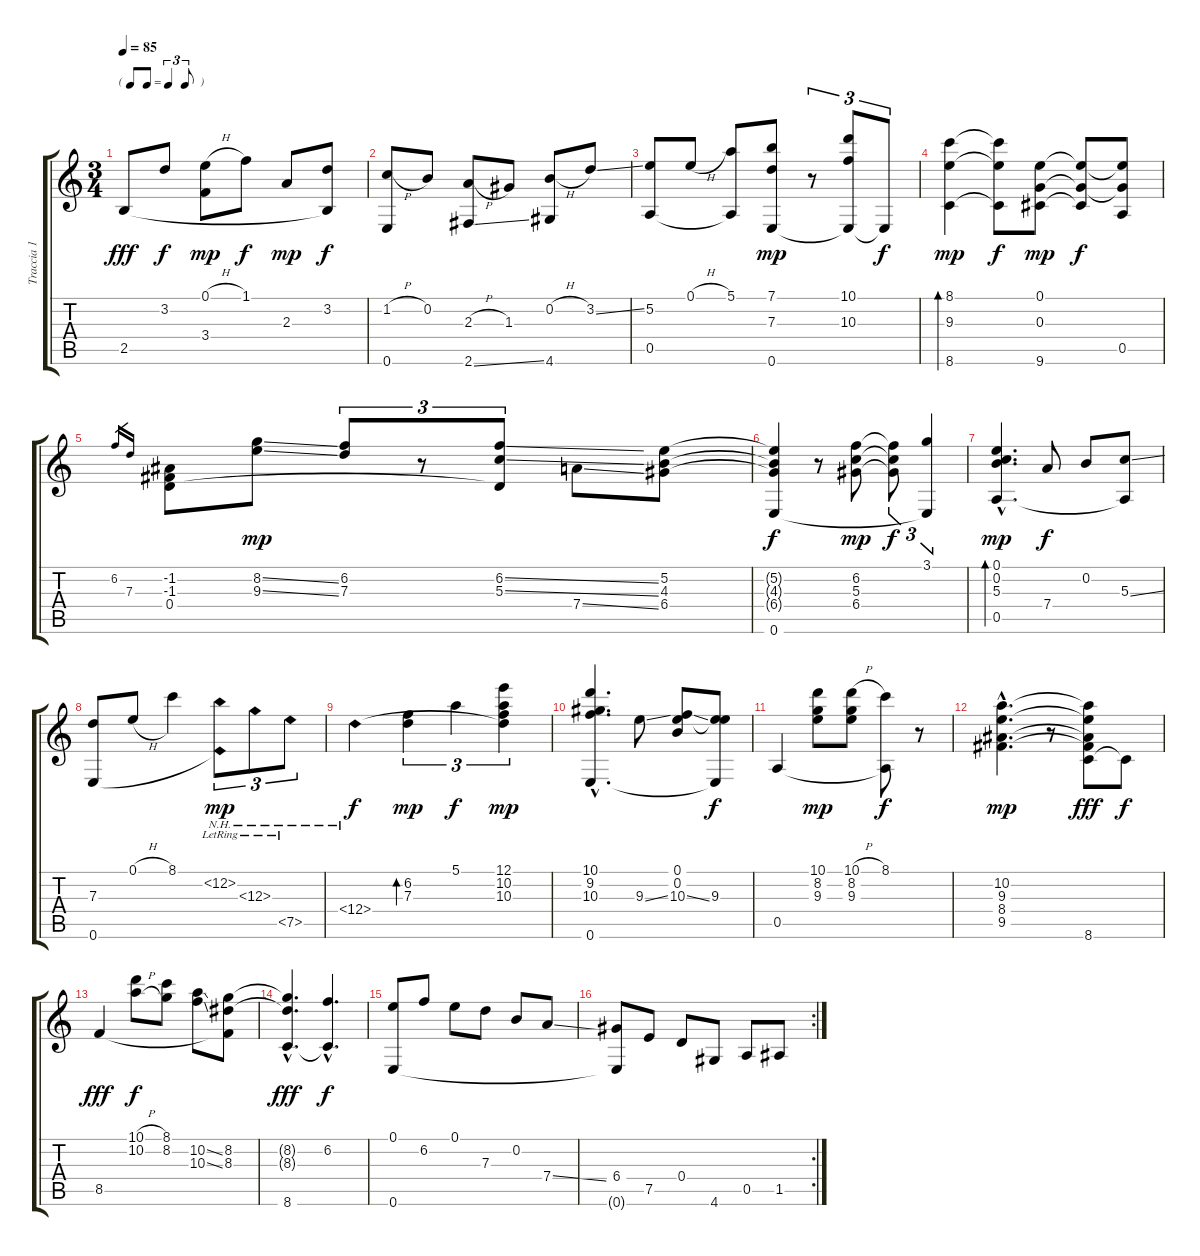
\track ("Traccia 1" "Traccia 1") {instrument acousticguitarnylon}
\staff {score tabs}
\tuning (E4 B3 G3 D3 A2 E2) {hide}
\ts (3 4)
\tf triplet8th
\tempo 85
\clef g2
\ks c
2.5.8{dy fff} 3.2.8{dy f} (0.1{h} 3.4).8{dy mp} 1.1.8{dy f} 2.3.8{dy mp} (3.2 2.5{t}).8{dy f} |
(1.2{h} 0.6).8 0.2.8 (2.3{h} 2.6{ss}).8 1.3.8 (0.2{h} 4.6).8 3.2{ss}.8 |
(5.2 0.5).8 0.1{h}.8 (5.1 0.5{t}).8 (7.1 7.3 0.6).8{dy mp} r.8{tu (3 2)} (10.1 10.3 0.6{t}).8{tu (3 2)} 0.6{t}.8{tu (3 2) dy f} |
(8.1 9.3 8.6).4{bd 240 dy mp} (8.1{t} 9.3{t} 8.6{t}).8{dy f} (0.1 0.3 9.6).8{dy mp} (0.1{t} 0.3{t} 9.6{t}).8{dy f} (0.1{t} 0.3{t} 0.5).8 |
6.2.16{gr} 7.3.16{gr} (-1.2 -1.3 0.4).8 (8.2{ss} 9.3{ss}).8{dy mp} (6.2 7.3).8{tu (3 2)} r.8{tu (3 2)} (6.2{ss} 5.3{ss} 0.4{t}).8{tu (3 2)} 7.4{ss}.8 (5.2 4.3 6.4).8 |
(5.2{t} 4.3{t} 6.4{t} 0.6).4{dy f} r.8 (6.2 5.3 6.4).8{dy mp} (6.2{t} 5.3{t} 6.4{t}).8{tu (3 2) dy f} (3.1 0.6{t}).4{tu (3 2)} |
(0.1{hac} 0.2{hac} 5.3{hac} 0.5{hac}).4{d bd 240 dy mp} 7.4.8{dy f} 0.2.8 (5.3{ss} 0.5{t}).8 |
(7.3 0.6).8 0.1{h}.8 8.1.4 (12.2{nh lr} 0.6{nh t}).8{tu (3 2) dy mp} 12.3{nh lr}.8{tu (3 2)} 7.5{nh lr}.8{tu (3 2)} |
12.4{nh}.4{dy f} (6.2 7.3).4{tu (3 2) bd 240 dy mp} 5.1.4{tu (3 2) dy f} (12.1 10.2 10.3 12.4{t}).4{tu (3 2) dy mp} |
(10.1{hac} 9.2{hac} 10.3{hac} 0.6{hac}).4{d} 9.3{ss}.8 (0.1 0.2 10.3{ss}).8 (0.1{t} 9.3 0.6{t}).8{dy f} |
0.5.4 (10.1 8.2 9.3).8{dy mp} (10.1{h} 8.2 9.3).8 (8.1 0.5{t}).8{dy f} r.8 |
(10.2{hac} 9.3{hac} 8.4{hac} 9.5{hac}).4{d dy mp} r.8 (10.2{t} 9.3{t} 8.4{t} 9.5{t} 8.6).8{dy fff} 8.6{t}.8{dy f} |
8.5.4{dy fff} (10.1{h} 10.2{h}).8{dy f} (8.1 8.2).8 (10.2{ss} 10.3{ss}).8 (8.2 8.3 8.5{t}).8 |
(8.2{hac t} 8.3{hac t} 8.6{hac}).4{d dy fff} (6.2{hac} 8.6{hac t}).4{d dy f} |
(0.1 0.6).8 6.2.8 0.1.8 7.3.8 0.2.8 7.4{ss}.8 |
\rc 2
(6.4 0.6{t}).8 7.5.8 0.4.8 4.6.8 0.5.8 1.5.8
